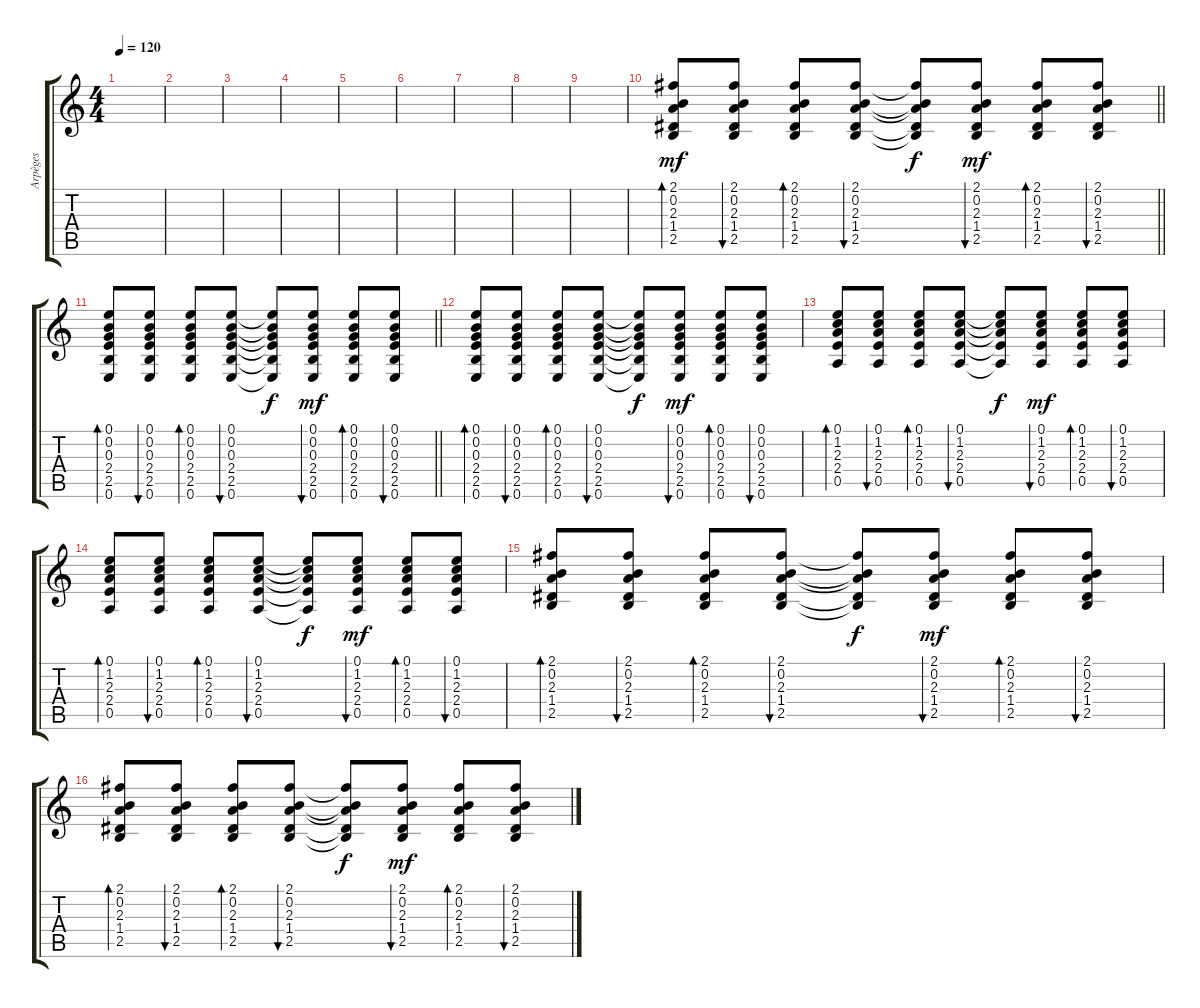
\track ("Arpèges" "Arpèges") {mute instrument acousticguitarsteel}
\staff {score tabs}
\tuning (E4 B3 G3 D3 A2 E2) {hide}
\ts (4 4)
\tempo 120
\clef g2
\ks c
|
|
|
|
|
|
|
|
|
\barLineRight lightlight
(2.1 0.2 2.3 1.4 2.5).8{bd 60 dy mf} (2.1 0.2 2.3 1.4 2.5).8{bu 60} (2.1 0.2 2.3 1.4 2.5).8{bd 60} (2.1 0.2 2.3 1.4 2.5).8{bu 60} (2.1{t} 0.2{t} 2.3{t} 1.4{t} 2.5{t}).8{dy f} (2.1 0.2 2.3 1.4 2.5).8{bu 60 dy mf} (2.1 0.2 2.3 1.4 2.5).8{bd 60} (2.1 0.2 2.3 1.4 2.5).8{bu 60} |
\barLineRight lightlight
(0.1 0.2 0.3 2.4 2.5 0.6).8{bd 60} (0.1 0.2 0.3 2.4 2.5 0.6).8{bu 60} (0.1 0.2 0.3 2.4 2.5 0.6).8{bd 120} (0.1 0.2 0.3 2.4 2.5 0.6).8{bu 60} (0.1{t} 0.2{t} 0.3{t} 2.4{t} 2.5{t} 0.6{t}).8{dy f} (0.1 0.2 0.3 2.4 2.5 0.6).8{bu 60 dy mf} (0.1 0.2 0.3 2.4 2.5 0.6).8{bd 60} (0.1 0.2 0.3 2.4 2.5 0.6).8{bu 60} |
(0.1 0.2 0.3 2.4 2.5 0.6).8{bd 60} (0.1 0.2 0.3 2.4 2.5 0.6).8{bu 60} (0.1 0.2 0.3 2.4 2.5 0.6).8{bd 120} (0.1 0.2 0.3 2.4 2.5 0.6).8{bu 60} (0.1{t} 0.2{t} 0.3{t} 2.4{t} 2.5{t} 0.6{t}).8{dy f} (0.1 0.2 0.3 2.4 2.5 0.6).8{bu 60 dy mf} (0.1 0.2 0.3 2.4 2.5 0.6).8{bd 60} (0.1 0.2 0.3 2.4 2.5 0.6).8{bu 60} |
(0.1 1.2 2.3 2.4 0.5).8{bd 60} (0.1 1.2 2.3 2.4 0.5).8{bu 60} (0.1 1.2 2.3 2.4 0.5).8{bd 60} (0.1 1.2 2.3 2.4 0.5).8{bu 60} (0.1{t} 1.2{t} 2.3{t} 2.4{t} 0.5{t}).8{dy f} (0.1 1.2 2.3 2.4 0.5).8{bu 60 dy mf} (0.1 1.2 2.3 2.4 0.5).8{bd 60} (0.1 1.2 2.3 2.4 0.5).8{bu 60} |
(0.1 1.2 2.3 2.4 0.5).8{bd 60} (0.1 1.2 2.3 2.4 0.5).8{bu 60} (0.1 1.2 2.3 2.4 0.5).8{bd 60} (0.1 1.2 2.3 2.4 0.5).8{bu 60} (0.1{t} 1.2{t} 2.3{t} 2.4{t} 0.5{t}).8{dy f} (0.1 1.2 2.3 2.4 0.5).8{bu 60 dy mf} (0.1 1.2 2.3 2.4 0.5).8{bd 60} (0.1 1.2 2.3 2.4 0.5).8{bu 60} |
(2.1 0.2 2.3 1.4 2.5).8{bd 60} (2.1 0.2 2.3 1.4 2.5).8{bu 60} (2.1 0.2 2.3 1.4 2.5).8{bd 60} (2.1 0.2 2.3 1.4 2.5).8{bu 60} (2.1{t} 0.2{t} 2.3{t} 1.4{t} 2.5{t}).8{dy f} (2.1 0.2 2.3 1.4 2.5).8{bu 60 dy mf} (2.1 0.2 2.3 1.4 2.5).8{bd 60} (2.1 0.2 2.3 1.4 2.5).8{bu 60} |
(2.1 0.2 2.3 1.4 2.5).8{bd 60} (2.1 0.2 2.3 1.4 2.5).8{bu 60} (2.1 0.2 2.3 1.4 2.5).8{bd 60} (2.1 0.2 2.3 1.4 2.5).8{bu 60} (2.1{t} 0.2{t} 2.3{t} 1.4{t} 2.5{t}).8{dy f} (2.1 0.2 2.3 1.4 2.5).8{bu 60 dy mf} (2.1 0.2 2.3 1.4 2.5).8{bd 60} (2.1 0.2 2.3 1.4 2.5).8{bu 60}
